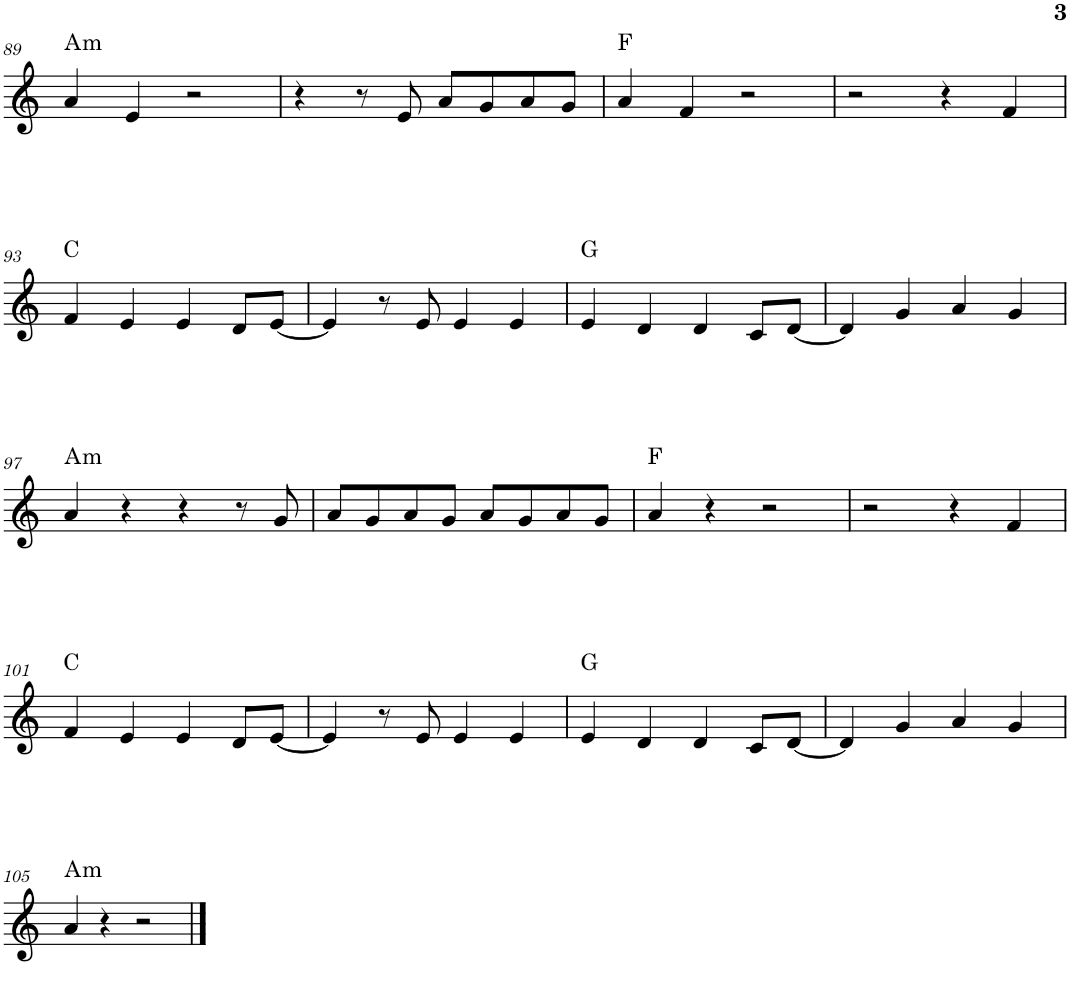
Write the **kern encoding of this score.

**kern	**harte
*part1	*part1
*staff1	*
*I"Piano	*
*I'Pno.	*
!!LO:PB:g=z
*clefG2	*
*k[]	*
*M4/4	*
=89	=89
!	!LO:H:kt=m
4a/	A:min
4e/	.
2r	.
=90	=90
4r	.
8r	.
8e/	.
8a/L	.
8g/	.
8a/	.
8g/J	.
=91	=91
4a/	F:maj
4f/	.
2r	.
=92	=92
2r	.
4r	.
4f/	.
!!LO:LB:g=z
=93	=93
4f/	C:maj
4e/	.
4e/	.
8d/L	.
[8e/J	.
=94	=94
4e/]	.
8r	.
8e/	.
4e/	.
4e/	.
=95	=95
4e/	G:maj
4d/	.
4d/	.
8c/L	.
[8d/J	.
=96	=96
4d/]	.
4g/	.
4a/	.
4g/	.
!!LO:LB:g=z
=97	=97
!	!LO:H:kt=m
4a/	A:min
4r	.
4r	.
8r	.
8g/	.
=98	=98
8a/L	.
8g/	.
8a/	.
8g/J	.
8a/L	.
8g/	.
8a/	.
8g/J	.
=99	=99
4a/	F:maj
4r	.
2r	.
=100	=100
2r	.
4r	.
4f/	.
!!LO:LB:g=z
=101	=101
4f/	C:maj
4e/	.
4e/	.
8d/L	.
[8e/J	.
=102	=102
4e/]	.
8r	.
8e/	.
4e/	.
4e/	.
=103	=103
4e/	G:maj
4d/	.
4d/	.
8c/L	.
[8d/J	.
=104	=104
4d/]	.
4g/	.
4a/	.
4g/	.
!!LO:LB:g=z
=105	=105
!	!LO:H:kt=m
4a/	A:min
4r	.
2r	.
==	==
*-	*-
